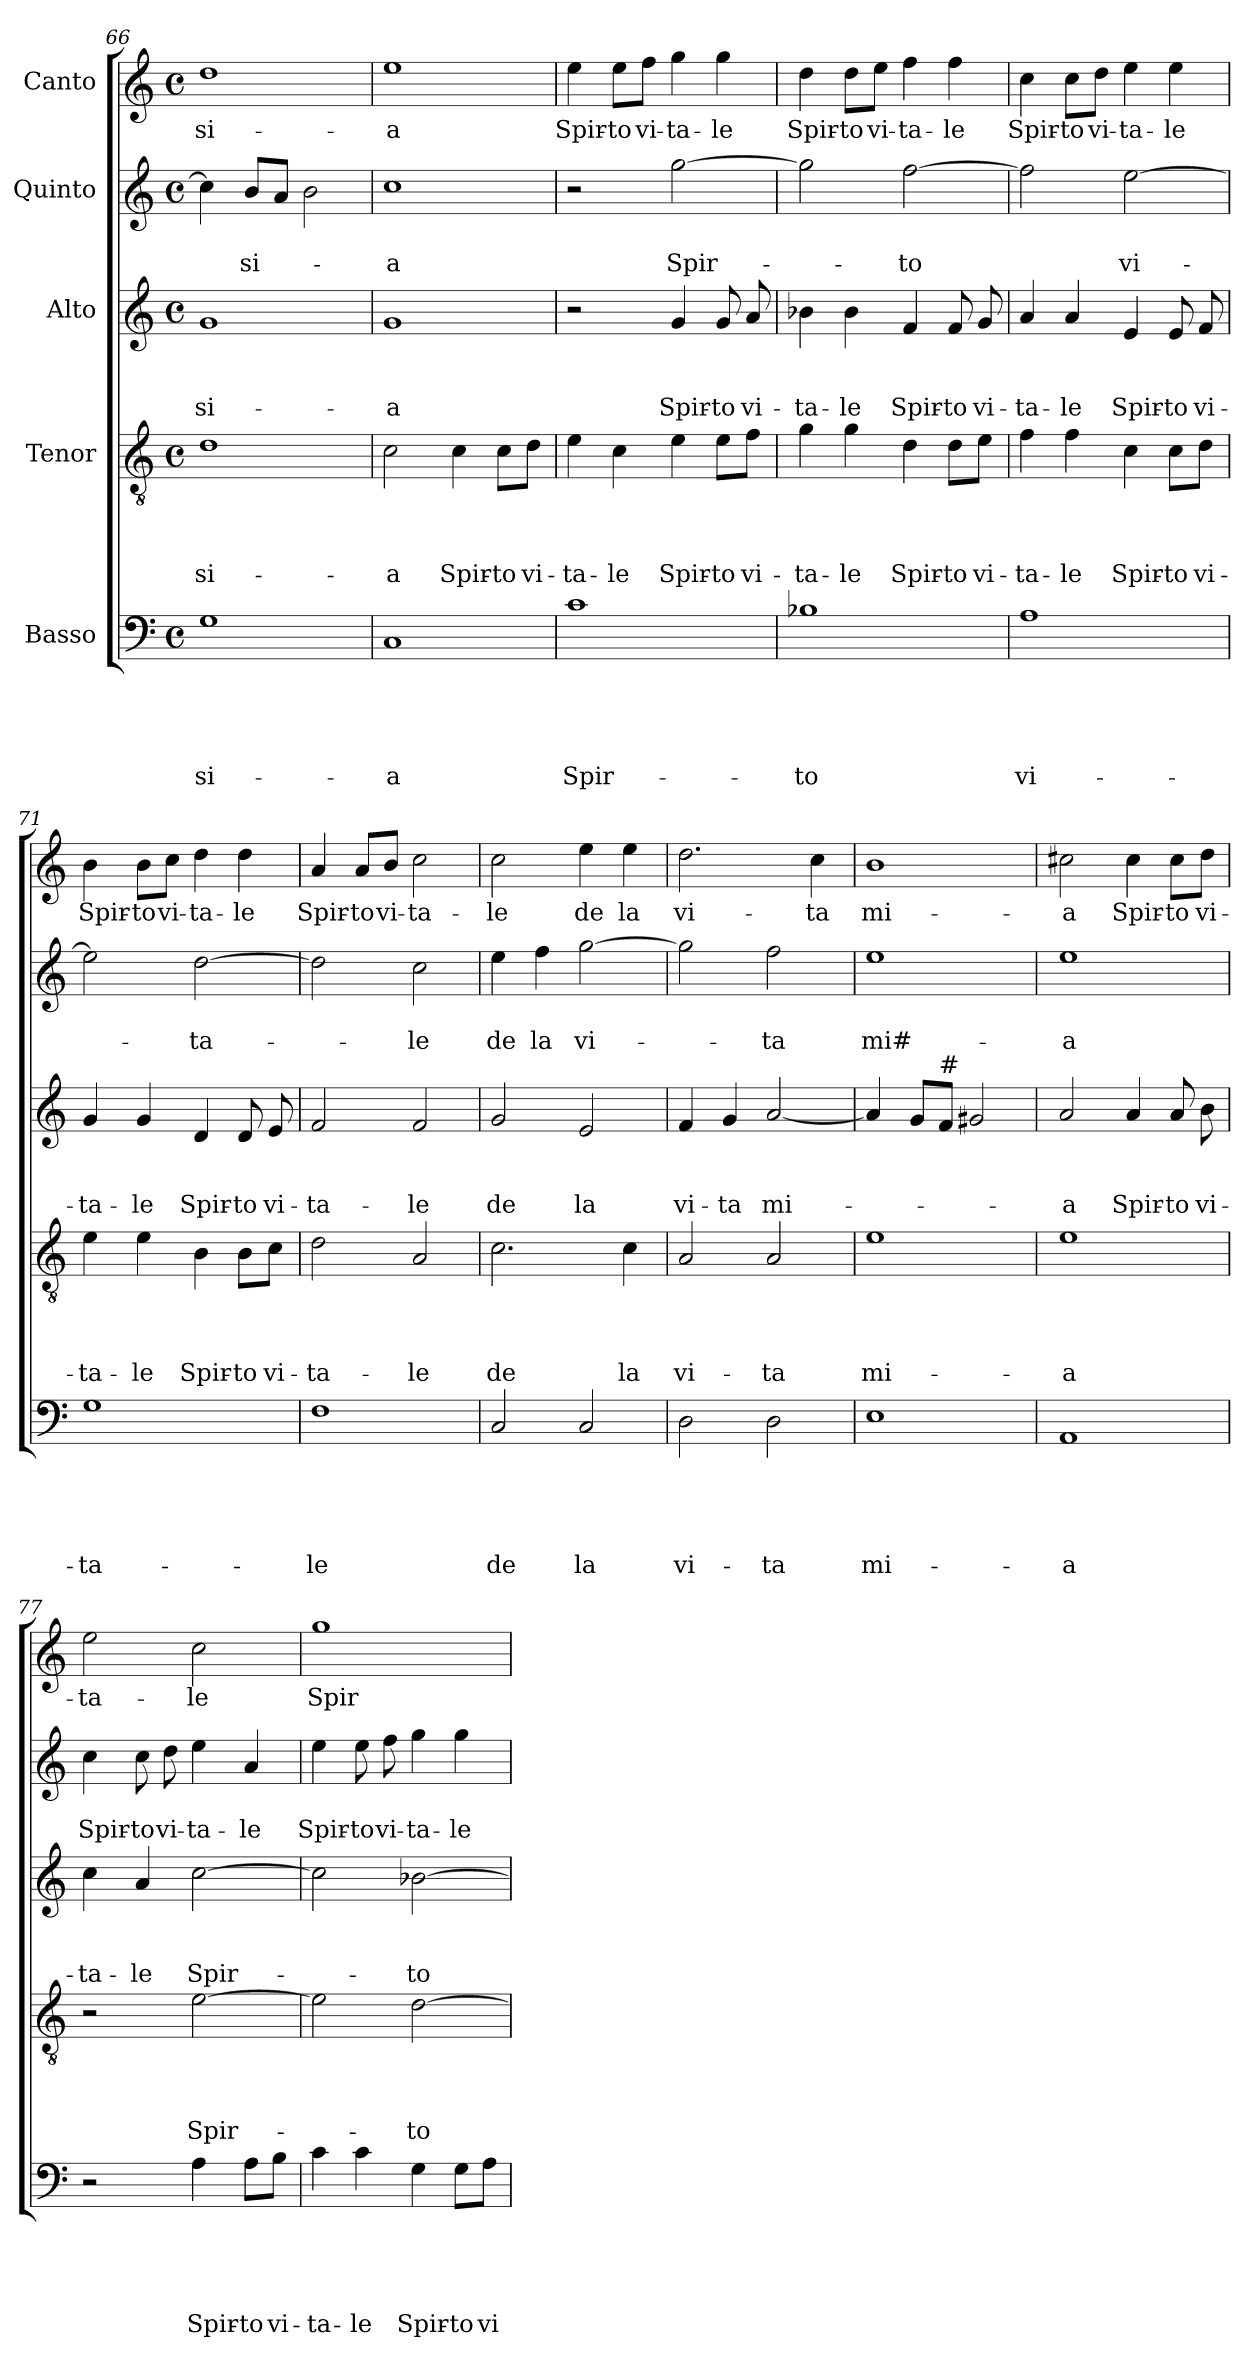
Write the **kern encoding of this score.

**kern	**text	**text	**text	**text	**text	**kern	**text	**text	**text	**text	**kern	**text	**text	**text	**kern	**text	**text	**kern	**text
*part5	*part5	*part5	*part5	*part5	*part5	*part4	*part4	*part4	*part4	*part4	*part3	*part3	*part3	*part3	*part2	*part2	*part2	*part1	*part1
*staff5	*staff5	*staff5	*staff5	*staff5	*staff5	*staff4	*staff4	*staff4	*staff4	*staff4	*staff3	*staff3	*staff3	*staff3	*staff2	*staff2	*staff2	*staff1	*staff1
*I"Basso	*	*	*	*	*	*I"Tenor	*	*	*	*	*I"Alto	*	*	*	*I"Quinto	*	*	*I"Canto	*
*clefF4	*	*	*	*	*	*clefGv2	*	*	*	*	*clefG2	*	*	*	*clefG2	*	*	*clefG2	*
*k[]	*	*	*	*	*	*k[]	*	*	*	*	*k[]	*	*	*	*k[]	*	*	*k[]	*
*C:	*	*	*	*	*	*C:	*	*	*	*	*C:	*	*	*	*C:	*	*	*C:	*
*M4/4	*	*	*	*	*	*M4/4	*	*	*	*	*M4/4	*	*	*	*M4/4	*	*	*M4/4	*
*met(c)	*	*	*	*	*	*met(c)	*	*	*	*	*met(c)	*	*	*	*met(c)	*	*	*met(c)	*
=66	=66	=66	=66	=66	=66	=66	=66	=66	=66	=66	=66	=66	=66	=66	=66	=66	=66	=66	=66
!	!	!	!	!	!LO:LY:b	!	!	!	!	!LO:LY:b	!	!	!	!LO:LY:b	!	!	!	!	!LO:LY:b
1G	.	.	.	.	si-	1d	.	.	.	si-	1g	.	.	si-	4cc\]	.	.	1dd	si-
!	!	!	!	!	!	!	!	!	!	!	!	!	!	!	!	!	!LO:LY:b	!	!
.	.	.	.	.	.	.	.	.	.	.	.	.	.	.	8b/L	.	si-	.	.
.	.	.	.	.	.	.	.	.	.	.	.	.	.	.	8a/J	.	.	.	.
.	.	.	.	.	.	.	.	.	.	.	.	.	.	.	2b\	.	.	.	.
=67	=67	=67	=67	=67	=67	=67	=67	=67	=67	=67	=67	=67	=67	=67	=67	=67	=67	=67	=67
!	!	!	!	!	!LO:LY:b	!	!	!	!	!LO:LY:b	!	!	!	!LO:LY:b	!	!	!LO:LY:b	!	!LO:LY:b
1C	.	.	.	.	-a	2c\	.	.	.	-a	1g	.	.	-a	1cc	.	-a	1ee	-a
!	!	!	!	!	!	!	!	!	!	!LO:LY:b	!	!	!	!	!	!	!	!	!
.	.	.	.	.	.	4c\	.	.	.	Spir-	.	.	.	.	.	.	.	.	.
!	!	!	!	!	!	!	!	!	!	!LO:LY:b:rj	!	!	!	!	!	!	!	!	!
.	.	.	.	.	.	8c\L	.	.	.	-to	.	.	.	.	.	.	.	.	.
!	!	!	!	!	!	!	!	!	!	!LO:LY:b	!	!	!	!	!	!	!	!	!
.	.	.	.	.	.	8d\J	.	.	.	vi-	.	.	.	.	.	.	.	.	.
=68	=68	=68	=68	=68	=68	=68	=68	=68	=68	=68	=68	=68	=68	=68	=68	=68	=68	=68	=68
!	!	!	!	!	!LO:LY:b	!	!	!	!	!LO:LY:b	!	!	!	!	!	!	!	!	!LO:LY:b
1c	.	.	.	.	Spir-	4e\	.	.	.	-ta-	2r	.	.	.	2r	.	.	4ee\	Spir-
!	!	!	!	!	!	!	!	!	!	!LO:LY:b	!	!	!	!	!	!	!	!	!LO:LY:b:rj
.	.	.	.	.	.	4c\	.	.	.	-le	.	.	.	.	.	.	.	8ee\L	-to
!	!	!	!	!	!	!	!	!	!	!	!	!	!	!	!	!	!	!	!LO:LY:b
.	.	.	.	.	.	.	.	.	.	.	.	.	.	.	.	.	.	8ff\J	vi-
!	!	!	!	!	!	!	!	!	!	!LO:LY:b	!	!	!	!LO:LY:b	!	!	!LO:LY:b	!	!LO:LY:b:rj
.	.	.	.	.	.	4e\	.	.	.	Spir-	4g/	.	.	Spir-	[<2gg\	.	Spir-	4gg\	-ta-
!	!	!	!	!	!	!	!	!	!	!LO:LY:b:rj	!	!	!	!LO:LY:b:rj	!	!	!	!	!LO:LY:b
.	.	.	.	.	.	8e\L	.	.	.	-to	8g/	.	.	-to	.	.	.	4gg\	-le
!	!	!	!	!	!	!	!	!	!	!LO:LY:b	!	!	!	!LO:LY:b	!	!	!	!	!
.	.	.	.	.	.	8f\J	.	.	.	vi-	8a/	.	.	vi-	.	.	.	.	.
!!LO:LB:g=z
=69	=69	=69	=69	=69	=69	=69	=69	=69	=69	=69	=69	=69	=69	=69	=69	=69	=69	=69	=69
!	!	!	!	!	!LO:LY:b	!	!	!	!	!LO:LY:b	!	!	!	!LO:LY:b	!	!	!	!	!LO:LY:b
1B-X	.	.	.	.	-to	4g\	.	.	.	-ta-	4b-X\	.	.	-ta-	2gg\]	.	.	4dd\	Spir-
!	!	!	!	!	!	!	!	!	!	!LO:LY:b	!	!	!	!LO:LY:b	!	!	!	!	!LO:LY:b
.	.	.	.	.	.	4g\	.	.	.	-le	4b-\	.	.	-le	.	.	.	8dd\L	-to
!	!	!	!	!	!	!	!	!	!	!	!	!	!	!	!	!	!	!	!LO:LY:b
.	.	.	.	.	.	.	.	.	.	.	.	.	.	.	.	.	.	8ee\J	vi-
!	!	!	!	!	!	!	!	!	!	!LO:LY:b	!	!	!	!LO:LY:b	!	!	!LO:LY:b	!	!LO:LY:b
.	.	.	.	.	.	4d\	.	.	.	Spir-	4f/	.	.	Spir-	[>2ff\	.	-to	4ff\	-ta-
!	!	!	!	!	!	!	!	!	!	!LO:LY:b	!	!	!	!LO:LY:b	!	!	!	!	!LO:LY:b
.	.	.	.	.	.	8d\L	.	.	.	-to	8f/	.	.	-to	.	.	.	4ff\	-le
!	!	!	!	!	!	!	!	!	!	!LO:LY:b	!	!	!	!LO:LY:b	!	!	!	!	!
.	.	.	.	.	.	8e\J	.	.	.	vi-	8g/	.	.	vi-	.	.	.	.	.
=70	=70	=70	=70	=70	=70	=70	=70	=70	=70	=70	=70	=70	=70	=70	=70	=70	=70	=70	=70
!	!	!	!	!	!LO:LY:b	!	!	!	!	!LO:LY:b	!	!	!	!LO:LY:b	!	!	!	!	!LO:LY:b
1A	.	.	.	.	vi-	4f\	.	.	.	-ta-	4a/	.	.	-ta-	2ff\]	.	.	4cc\	Spir-
!	!	!	!	!	!	!	!	!	!	!LO:LY:b	!	!	!	!LO:LY:b	!	!	!	!	!LO:LY:b
.	.	.	.	.	.	4f\	.	.	.	-le	4a/	.	.	-le	.	.	.	8cc\L	-to
!	!	!	!	!	!	!	!	!	!	!	!	!	!	!	!	!	!	!	!LO:LY:b
.	.	.	.	.	.	.	.	.	.	.	.	.	.	.	.	.	.	8dd\J	vi-
!	!	!	!	!	!	!	!	!	!	!LO:LY:b	!	!	!	!LO:LY:b	!	!	!LO:LY:b	!	!LO:LY:b
.	.	.	.	.	.	4c\	.	.	.	Spir-	4e/	.	.	Spir-	[>2ee\	.	vi-	4ee\	-ta-
!	!	!	!	!	!	!	!	!	!	!LO:LY:b	!	!	!	!LO:LY:b	!	!	!	!	!LO:LY:b
.	.	.	.	.	.	8c\L	.	.	.	-to	8e/	.	.	-to	.	.	.	4ee\	-le
!	!	!	!	!	!	!	!	!	!	!LO:LY:b	!	!	!	!LO:LY:b	!	!	!	!	!
.	.	.	.	.	.	8d\J	.	.	.	vi-	8f/	.	.	vi-	.	.	.	.	.
=71	=71	=71	=71	=71	=71	=71	=71	=71	=71	=71	=71	=71	=71	=71	=71	=71	=71	=71	=71
!	!	!	!	!	!LO:LY:b	!	!	!	!	!LO:LY:b	!	!	!	!LO:LY:b	!	!	!	!	!LO:LY:b
1G	.	.	.	.	-ta-	4e\	.	.	.	-ta-	4g/	.	.	-ta-	2ee\]	.	.	4b\	Spir-
!	!	!	!	!	!	!	!	!	!	!LO:LY:b	!	!	!	!LO:LY:b	!	!	!	!	!LO:LY:b
.	.	.	.	.	.	4e\	.	.	.	-le	4g/	.	.	-le	.	.	.	8b\L	-to
!	!	!	!	!	!	!	!	!	!	!	!	!	!	!	!	!	!	!	!LO:LY:b
.	.	.	.	.	.	.	.	.	.	.	.	.	.	.	.	.	.	8cc\J	vi-
!	!	!	!	!	!	!	!	!	!	!LO:LY:b	!	!	!	!LO:LY:b	!	!	!LO:LY:b	!	!LO:LY:b
.	.	.	.	.	.	4B\	.	.	.	Spir-	4d/	.	.	Spir-	[>2dd\	.	-ta-	4dd\	-ta-
!	!	!	!	!	!	!	!	!	!	!LO:LY:b	!	!	!	!LO:LY:b	!	!	!	!	!LO:LY:b
.	.	.	.	.	.	8B\L	.	.	.	-to	8d/	.	.	-to	.	.	.	4dd\	-le
!	!	!	!	!	!	!	!	!	!	!LO:LY:b	!	!	!	!LO:LY:b	!	!	!	!	!
.	.	.	.	.	.	8c\J	.	.	.	vi-	8e/	.	.	vi-	.	.	.	.	.
=72	=72	=72	=72	=72	=72	=72	=72	=72	=72	=72	=72	=72	=72	=72	=72	=72	=72	=72	=72
!	!	!	!	!	!LO:LY:b	!	!	!	!	!LO:LY:b	!	!	!	!LO:LY:b	!	!	!	!	!LO:LY:b
1F	.	.	.	.	-le	2d\	.	.	.	-ta-	2f/	.	.	-ta-	2dd\]	.	.	4a/	Spir-
!	!	!	!	!	!	!	!	!	!	!	!	!	!	!	!	!	!	!	!LO:LY:b
.	.	.	.	.	.	.	.	.	.	.	.	.	.	.	.	.	.	8a/L	-to
!	!	!	!	!	!	!	!	!	!	!	!	!	!	!	!	!	!	!	!LO:LY:b
.	.	.	.	.	.	.	.	.	.	.	.	.	.	.	.	.	.	8b/J	vi-
!	!	!	!	!	!	!	!	!	!	!LO:LY:b	!	!	!	!LO:LY:b	!	!	!LO:LY:b	!	!LO:LY:b
.	.	.	.	.	.	2A/	.	.	.	-le	2f/	.	.	-le	2cc\	.	-le	2cc\	-ta-
!!LO:PB:g=z
=73	=73	=73	=73	=73	=73	=73	=73	=73	=73	=73	=73	=73	=73	=73	=73	=73	=73	=73	=73
!	!	!	!	!	!LO:LY:b	!	!	!	!	!LO:LY:b	!	!	!	!LO:LY:b	!	!	!LO:LY:b	!	!LO:LY:b
2C/	.	.	.	.	de	2.c\	.	.	.	de	2g/	.	.	de	4ee\	.	de	2cc\	-le
!	!	!	!	!	!	!	!	!	!	!	!	!	!	!	!	!	!LO:LY:b	!	!
.	.	.	.	.	.	.	.	.	.	.	.	.	.	.	4ff\	.	la	.	.
!	!	!	!	!	!LO:LY:b	!	!	!	!	!	!	!	!	!LO:LY:b	!	!	!LO:LY:b	!	!LO:LY:b
2C/	.	.	.	.	la	.	.	.	.	.	2e/	.	.	la	[>2gg\	.	vi-	4ee\	de
!	!	!	!	!	!	!	!	!	!	!LO:LY:b	!	!	!	!	!	!	!	!	!LO:LY:b
.	.	.	.	.	.	4c\	.	.	.	la	.	.	.	.	.	.	.	4ee\	la
=74	=74	=74	=74	=74	=74	=74	=74	=74	=74	=74	=74	=74	=74	=74	=74	=74	=74	=74	=74
!	!	!	!	!	!LO:LY:b	!	!	!	!	!LO:LY:b	!	!	!	!LO:LY:b	!	!	!	!	!LO:LY:b
2D\	.	.	.	.	vi-	2A/	.	.	.	vi-	4f/	.	.	vi-	2gg\]	.	.	2.dd\	vi-
!	!	!	!	!	!	!	!	!	!	!	!	!	!	!LO:LY:b	!	!	!	!	!
.	.	.	.	.	.	.	.	.	.	.	4g/	.	.	-ta	.	.	.	.	.
!	!	!	!	!	!LO:LY:b	!	!	!	!	!LO:LY:b	!	!	!	!LO:LY:b	!	!	!LO:LY:b	!	!
2D\	.	.	.	.	-ta	2A/	.	.	.	-ta	[<2a/	.	.	mi-	2ff\	.	-ta	.	.
!	!	!	!	!	!	!	!	!	!	!	!	!	!	!	!	!	!	!	!LO:LY:b
.	.	.	.	.	.	.	.	.	.	.	.	.	.	.	.	.	.	4cc\	-ta
=75	=75	=75	=75	=75	=75	=75	=75	=75	=75	=75	=75	=75	=75	=75	=75	=75	=75	=75	=75
!	!	!	!	!	!LO:LY:b	!	!	!	!	!LO:LY:b	!	!	!	!	!	!	!LO:LY:b	!	!LO:LY:b
1E	.	.	.	.	mi-	1e	.	.	.	mi-	4a/]	.	.	.	1ee	.	mi­#-	1b	mi-
.	.	.	.	.	.	.	.	.	.	.	8g/L	.	.	.	.	.	.	.	.
!	!	!	!	!	!	!	!	!	!	!	!LO:TX:a:t=#	!	!	!	!	!	!	!	!
.	.	.	.	.	.	.	.	.	.	.	8f/J	.	.	.	.	.	.	.	.
.	.	.	.	.	.	.	.	.	.	.	2g#X/	.	.	.	.	.	.	.	.
=76	=76	=76	=76	=76	=76	=76	=76	=76	=76	=76	=76	=76	=76	=76	=76	=76	=76	=76	=76
!	!	!	!	!	!LO:LY:b	!	!	!	!	!LO:LY:b	!	!	!	!LO:LY:b	!	!	!LO:LY:b	!	!LO:LY:b
1AA	.	.	.	.	-a	1e	.	.	.	-a	2a/	.	.	-a	1ee	.	-a	2cc#X\	-a
!	!	!	!	!	!	!	!	!	!	!	!	!	!	!LO:LY:b	!	!	!	!	!LO:LY:b
.	.	.	.	.	.	.	.	.	.	.	4a/	.	.	Spir-	.	.	.	4cc#\	Spir-
!	!	!	!	!	!	!	!	!	!	!	!	!	!	!LO:LY:b	!	!	!	!	!LO:LY:b
.	.	.	.	.	.	.	.	.	.	.	8a/	.	.	-to	.	.	.	8cc#\L	-to
!	!	!	!	!	!	!	!	!	!	!	!	!	!	!LO:LY:b	!	!	!	!	!LO:LY:b
.	.	.	.	.	.	.	.	.	.	.	8b\	.	.	vi-	.	.	.	8dd\J	vi-
=77	=77	=77	=77	=77	=77	=77	=77	=77	=77	=77	=77	=77	=77	=77	=77	=77	=77	=77	=77
!	!	!	!	!	!	!	!	!	!	!	!	!	!	!LO:LY:b	!	!	!LO:LY:b	!	!LO:LY:b
2r	.	.	.	.	.	2r	.	.	.	.	4cc\	.	.	-ta-	4cc\	.	Spir-	2ee\	-ta-
!	!	!	!	!	!	!	!	!	!	!	!	!	!	!LO:LY:b	!	!	!LO:LY:b	!	!
.	.	.	.	.	.	.	.	.	.	.	4a/	.	.	-le	8cc\	.	-to	.	.
!	!	!	!	!	!	!	!	!	!	!	!	!	!	!	!	!	!LO:LY:b	!	!
.	.	.	.	.	.	.	.	.	.	.	.	.	.	.	8dd\	.	vi-	.	.
!	!	!	!	!	!LO:LY:b	!	!	!	!	!LO:LY:b	!	!	!	!LO:LY:b	!	!	!LO:LY:b	!	!LO:LY:b
4A\	.	.	.	.	Spir-	[<2e\	.	.	.	Spir-	[<2cc\	.	.	Spir-	4ee\	.	-ta-	2cc\	-le
!	!	!	!	!	!LO:LY:b	!	!	!	!	!	!	!	!	!	!	!	!LO:LY:b	!	!
8A\L	.	.	.	.	-to	.	.	.	.	.	.	.	.	.	4a/	.	-le	.	.
!	!	!	!	!	!LO:LY:b	!	!	!	!	!	!	!	!	!	!	!	!	!	!
8B\J	.	.	.	.	vi-	.	.	.	.	.	.	.	.	.	.	.	.	.	.
!!LO:LB:g=z
=78	=78	=78	=78	=78	=78	=78	=78	=78	=78	=78	=78	=78	=78	=78	=78	=78	=78	=78	=78
!	!	!	!	!	!LO:LY:b	!	!	!	!	!	!	!	!	!	!	!	!LO:LY:b	!	!LO:LY:b
4c\	.	.	.	.	-ta-	2e\]	.	.	.	.	2cc\]	.	.	.	4ee\	.	Spir-	1gg	Spir-
!	!	!	!	!	!LO:LY:b	!	!	!	!	!	!	!	!	!	!	!	!LO:LY:b:rj	!	!
4c\	.	.	.	.	-le	.	.	.	.	.	.	.	.	.	8ee\	.	-to	.	.
!	!	!	!	!	!	!	!	!	!	!	!	!	!	!	!	!	!LO:LY:b	!	!
.	.	.	.	.	.	.	.	.	.	.	.	.	.	.	8ff\	.	vi-	.	.
!	!	!	!	!	!LO:LY:b	!	!	!	!	!LO:LY:b	!	!	!	!LO:LY:b	!	!	!LO:LY:b:rj	!	!
4G\	.	.	.	.	Spir-	[>2d\	.	.	.	-to	[>2b-X\	.	.	-to	4gg\	.	-ta-	.	.
!	!	!	!	!	!LO:LY:b:rj	!	!	!	!	!	!	!	!	!	!	!	!LO:LY:b	!	!
8G\L	.	.	.	.	-to	.	.	.	.	.	.	.	.	.	4gg\	.	-le	.	.
!	!	!	!	!	!LO:LY:b	!	!	!	!	!	!	!	!	!	!	!	!	!	!
8A\J	.	.	.	.	vi-	.	.	.	.	.	.	.	.	.	.	.	.	.	.
=	=	=	=	=	=	=	=	=	=	=	=	=	=	=	=	=	=	=	=
*-	*-	*-	*-	*-	*-	*-	*-	*-	*-	*-	*-	*-	*-	*-	*-	*-	*-	*-	*-
